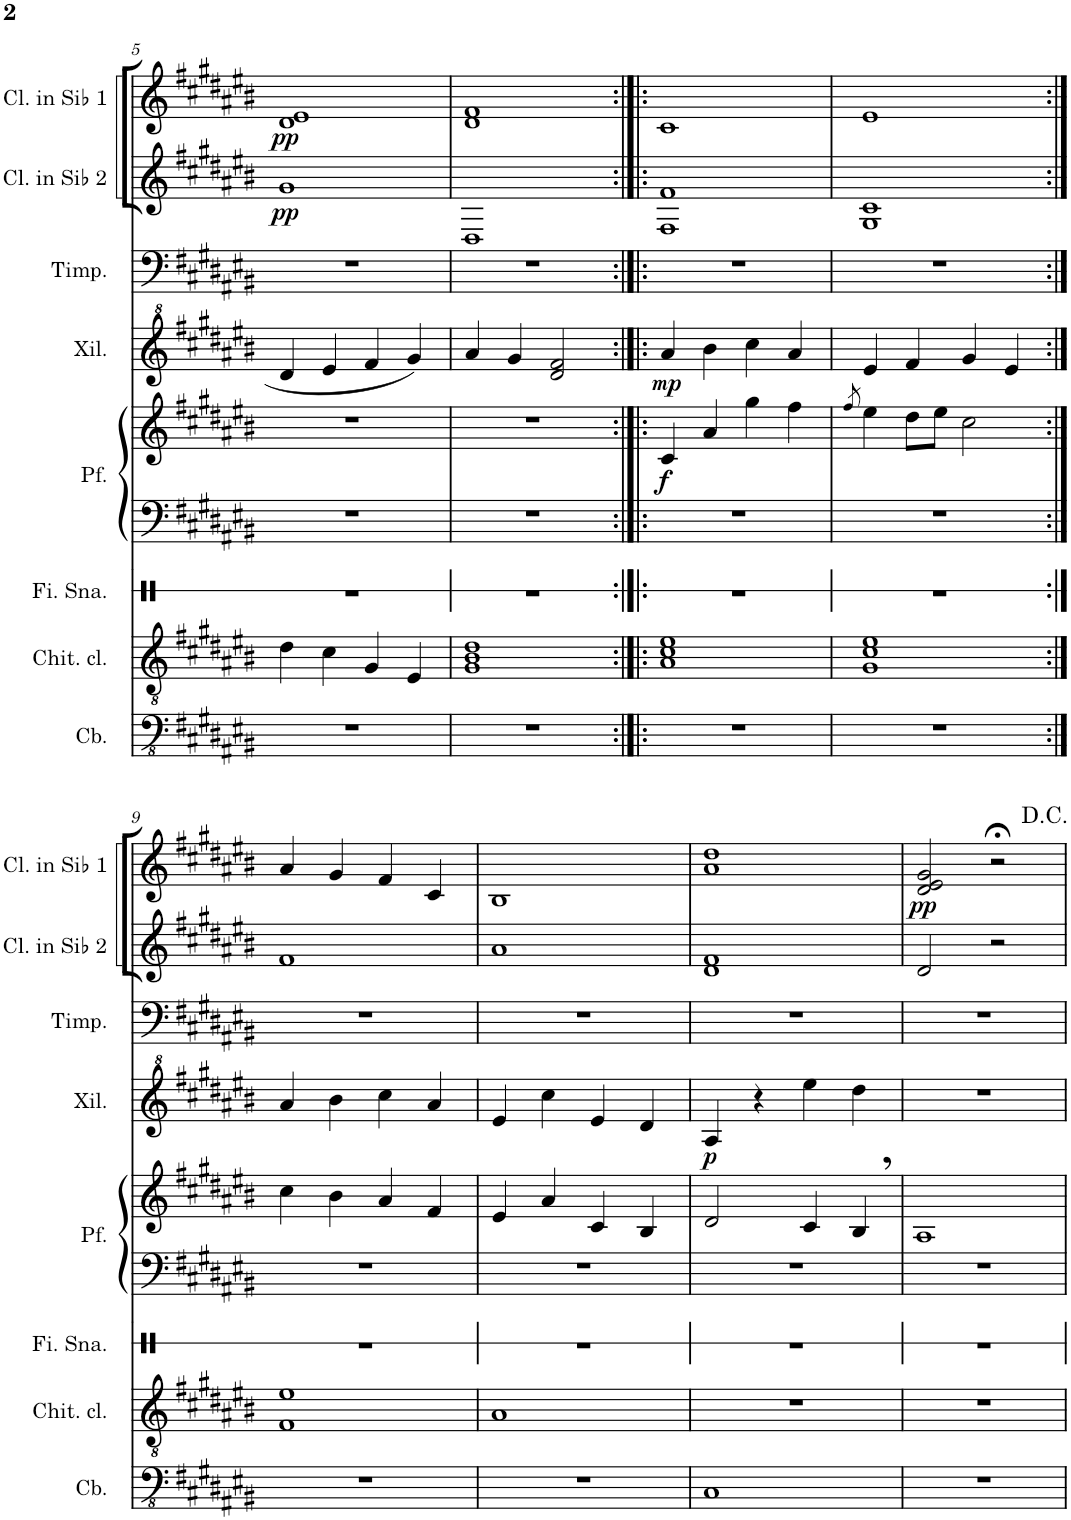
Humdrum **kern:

**kern	**kern	**kern	**kern	**kern	**dynam	**kern	**dynam	**kern	**kern	**dynam	**kern	**dynam
*part8	*part7	*part6	*part5	*part5	*part5	*part4	*part4	*part3	*part2	*part2	*part1	*part1
*staff9	*staff8	*staff7	*staff6	*staff5	*staff5/6	*staff4	*staff4	*staff3	*staff2	*staff2	*staff1	*staff1
*I"Contrabbasso	*I"Chitarra acustica	*I"Schiocco dita	*I"Piano	*	*	*I"Xilofono	*	*I"Timpani	*I"Clarinetto in Sib 2	*	*I"Clarinetto in Sib 1	*
*I'Cb.	*	*	*	*	*	*I'Xil.	*	*I'Timp.	*I'Cl. in Sib 2	*	*I'Cl. in Sib 1	*
!!LO:PB:g=z
*clefFv4	*clefGv2	*clefX	*clefF4	*clefG2	*	*clefG^2	*	*clefF4	*clefG2	*	*clefG2	*
*Trd7c12	*	*	*	*	*	*	*	*	*Trd1c2	*	*Trd1c2	*
*k[f#c#g#d#a#e#b#]	*k[f#c#g#d#a#e#b#]	*k[]	*k[f#c#g#d#a#e#b#]	*k[f#c#g#d#a#e#b#]	*	*k[f#c#g#d#a#e#b#]	*	*k[f#c#g#d#a#e#b#]	*k[f#c#g#d#a#e#b#]	*	*k[f#c#g#d#a#e#b#]	*
*M4/4	*M4/4	*M4/4	*M4/4	*M4/4	*	*M4/4	*	*M4/4	*M4/4	*	*M4/4	*
=5	=5	=5	=5	=5	=5	=5	=5	=5	=5	=5	=5	=5
!	!	!	!	!	!	!	!	!	!	!LO:DY:b	!	!LO:DY:b
1r	4d#\	1r	1r	1r	.	4dd#/	.	1r	1g#	pp	1d# 1e#	pp
.	4c#\	.	.	.	.	4ee#/	.	.	.	.	.	.
.	4G#/	.	.	.	.	4ff#/	.	.	.	.	.	.
.	4E#/	.	.	.	.	4gg#/	.	.	.	.	.	.
=6	=6	=6	=6	=6	=6	=6	=6	=6	=6	=6	=6	=6
1r	1G# 1B# 1d#	1r	1r	1r	.	4aa#/	.	1r	1D#	.	1d# 1f#	.
.	.	.	.	.	.	4gg#/	.	.	.	.	.	.
.	.	.	.	.	.	2dd#/ 2ff#/	.	.	.	.	.	.
=7:|!|:	=7:|!|:	=7:|!|:	=7:|!|:	=7:|!|:	=7:|!|:	=7:|!|:	=7:|!|:	=7:|!|:	=7:|!|:	=7:|!|:	=7:|!|:	=7:|!|:
!	!	!	!	!	!LO:DY:b	!	!LO:DY:b	!	!	!	!	!
1r	1A# 1c# 1e#	1r	1r	4c#/	f	4aa#/	mp	1r	1F# 1f#	.	1c#	.
.	.	.	.	4a#/	.	4bb#\	.	.	.	.	.	.
.	.	.	.	4gg#\	.	4ccc#\	.	.	.	.	.	.
.	.	.	.	4ff#\	.	4aa#/	.	.	.	.	.	.
=8	=8	=8	=8	=8	=8	=8	=8	=8	=8	=8	=8	=8
.	.	.	.	8qff#/	.	.	.	.	.	.	.	.
1r	1G# 1c# 1e#	1r	1r	4ee#\	.	4ee#/	.	1r	1G# 1c#	.	1e#	.
.	.	.	.	8dd#\L	.	4ff#/	.	.	.	.	.	.
.	.	.	.	8ee#\J	.	.	.	.	.	.	.	.
.	.	.	.	2cc#\	.	4gg#/	.	.	.	.	.	.
.	.	.	.	.	.	4ee#/	.	.	.	.	.	.
!!LO:LB:g=z
=9:|!	=9:|!	=9:|!	=9:|!	=9:|!	=9:|!	=9:|!	=9:|!	=9:|!	=9:|!	=9:|!	=9:|!	=9:|!
1r	1F# 1e#	1r	1r	4cc#\	.	4aa#/	.	1r	1f#	.	4a#/	.
.	.	.	.	4b#\	.	4bb#\	.	.	.	.	4g#/	.
.	.	.	.	4a#/	.	4ccc#\	.	.	.	.	4f#/	.
.	.	.	.	4f#/	.	4aa#/	.	.	.	.	4c#/	.
=10	=10	=10	=10	=10	=10	=10	=10	=10	=10	=10	=10	=10
1r	1A#	1r	1r	4e#/	.	4ee#/	.	1r	1a#	.	1B#	.
.	.	.	.	4a#/	.	4ccc#\	.	.	.	.	.	.
.	.	.	.	4c#/	.	4ee#/	.	.	.	.	.	.
.	.	.	.	4B#/	.	4dd#/	.	.	.	.	.	.
=11	=11	=11	=11	=11	=11	=11	=11	=11	=11	=11	=11	=11
!	!	!	!	!	!	!	!LO:DY:b	!	!	!	!	!
1CC#	1r	1r	1r	2d#/	.	4a#/	p	1r	1d# 1f#	.	1a# 1dd#	.
.	.	.	.	.	.	4r	.	.	.	.	.	.
.	.	.	.	4c#/	.	4eee#\	.	.	.	.	.	.
.	.	.	.	4B#,/	.	4ddd#\	.	.	.	.	.	.
=12	=12	=12	=12	=12	=12	=12	=12	=12	=12	=12	=12	=12
!	!	!	!	!	!	!	!	!	!	!	!	!LO:DY:b
1r	1r	1r	1r	1A#	.	1r	.	1r	2d#/	.	2d#/ 2e#/ 2g#/	pp
.	.	.	.	.	.	.	.	.	2r	.	2r;<	.
=	=	=	=	=	=	=	=	=	=	=	=	=
*-	*-	*-	*-	*-	*-	*-	*-	*-	*-	*-	*-	*-
